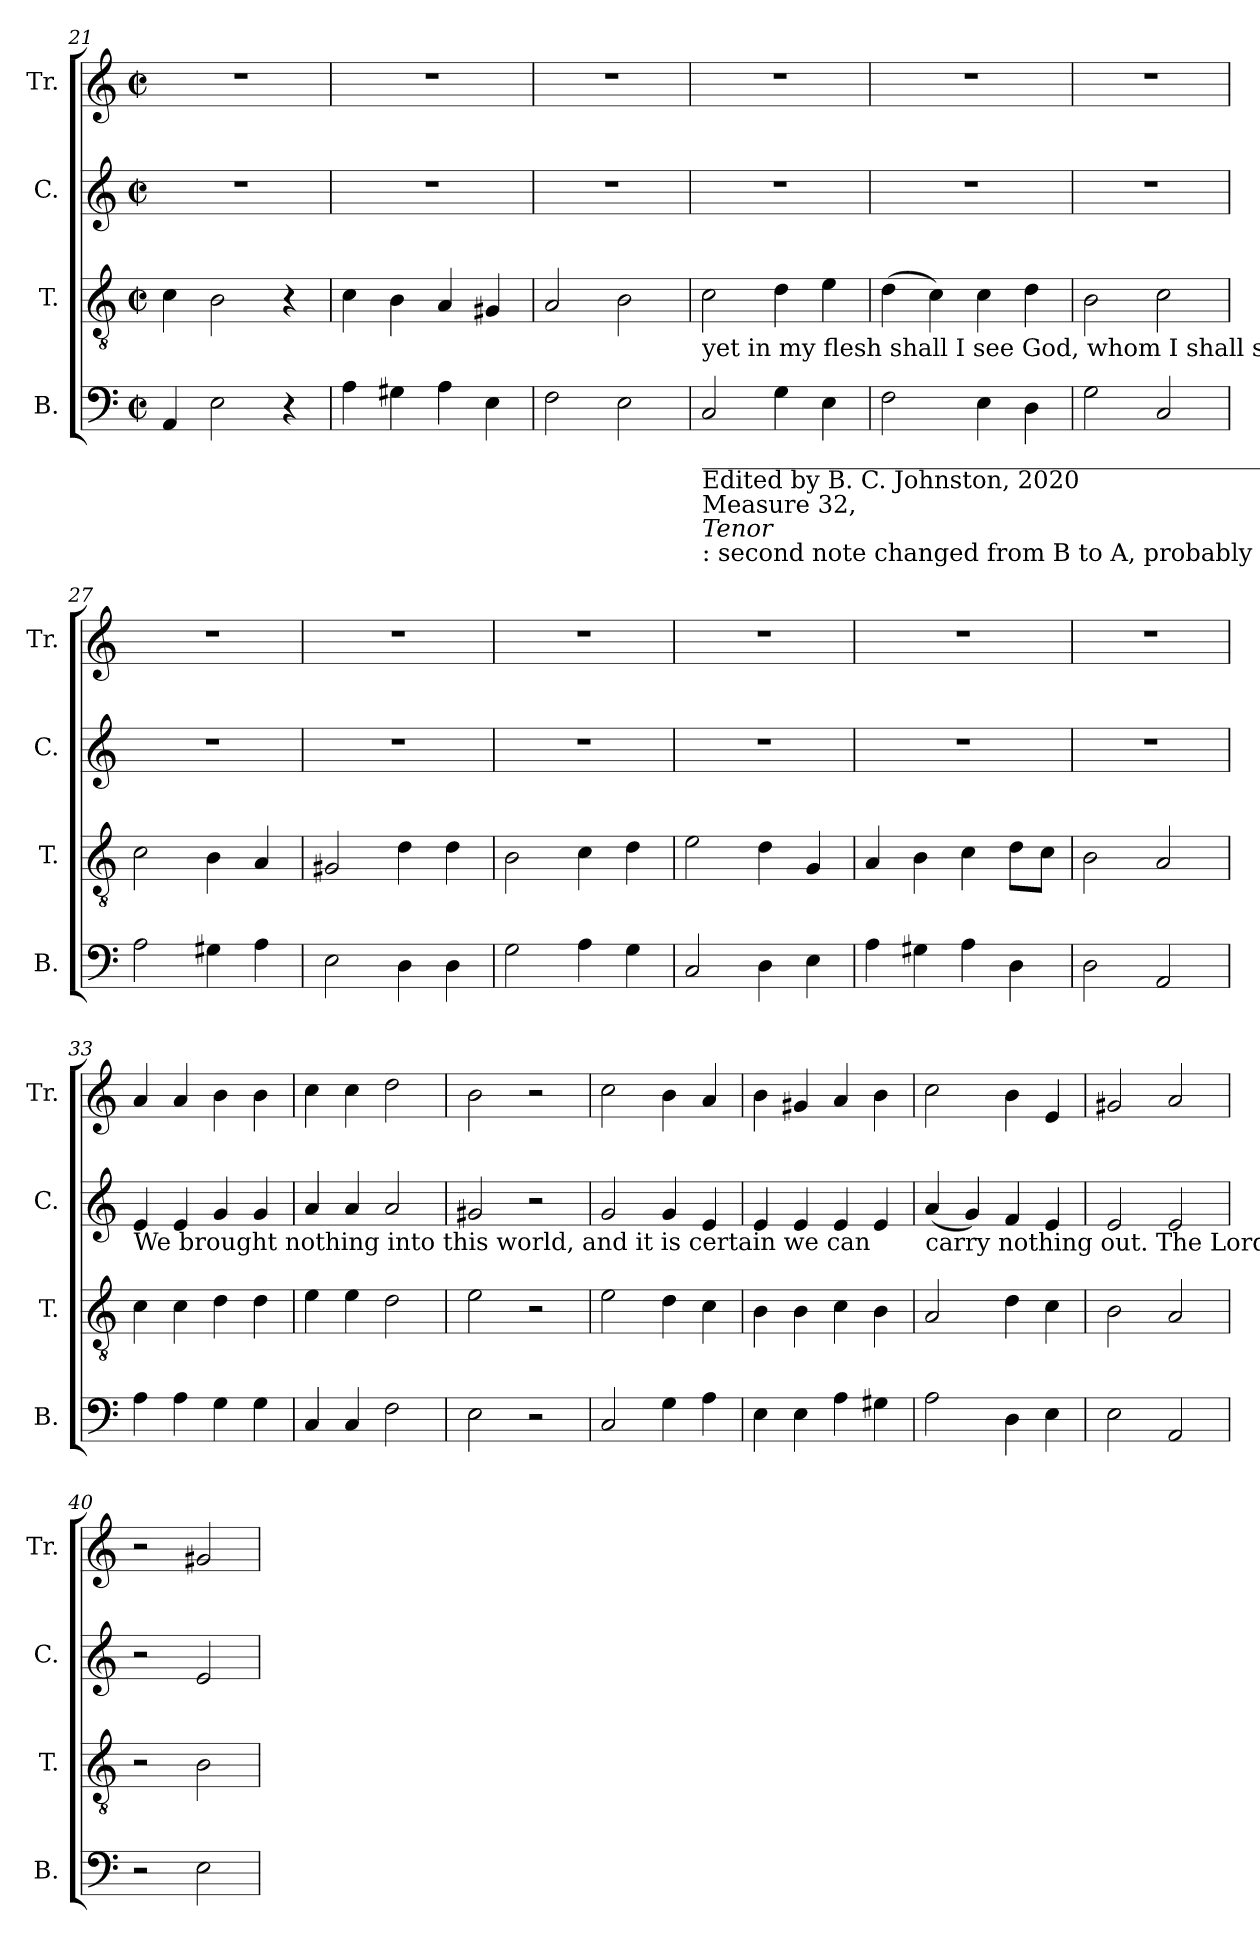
**kern	**kern	**kern	**kern
*part4	*part3	*part2	*part1
*staff4	*staff3	*staff2	*staff1
*I"B.	*I"T.	*I"C.	*I"Tr.
*I'B.	*I'T.	*I'C.	*I'Tr.
*clefF4	*clefGv2	*clefG2	*clefG2
*k[]	*k[]	*k[]	*k[]
*M2/2	*M2/2	*M2/2	*M2/2
*met(c|)	*met(c|)	*met(c|)	*met(c|)
=21	=21	=21	=21
4AA!/	4c!\	1r	1r
2E!\	2B!\	.	.
4r	4r	.	.
=22	=22	=22	=22
4A!\	4c!\	1r	1r
4G#X!\	4B!\	.	.
4A!\	4A!/	.	.
4E!\	4G#X!/	.	.
=23	=23	=23	=23
2F!\	2A!/	1r	1r
2E!\	2B!\	.	.
!!LO:LB:g=z
=24	=24	=24	=24
!	!LO:TX:b:t=yet  in  my  flesh shall I   see God, whom I   shall   see  for my self, and mine eyes shall behold and not an – oth – er.	!	!
!LO:TX:b:t=______________________________________________________________________	!	!	!
!LO:TX:b:t=Edited by B. C. Johnston, 2020	!	!	!
!LO:TX:b:t=Measure 32,	!	!	!
!LO:TX:b:i:t=Tenor	!	!	!
!LO:TX:b:t=&colon; second note changed from B to A, probably a misprint.	!	!	!
2C!/	2c!\	1r	1r
4G!\	4d!\	.	.
4E!\	4e!\	.	.
=25	=25	=25	=25
2F!\	(>4d!\	1r	1r
.	4c!\)	.	.
4E!\	4c!\	.	.
4D!\	4d!\	.	.
=26	=26	=26	=26
2G!\	2B!\	1r	1r
2C!/	2c!\	.	.
=27	=27	=27	=27
2A!\	2c!\	1r	1r
4G#X!\	4B!\	.	.
4A!\	4A!/	.	.
=28	=28	=28	=28
2E!\	2G#X!/	1r	1r
4D!\	4d!\	.	.
4D!\	4d!\	.	.
=29	=29	=29	=29
2G!\	2B!\	1r	1r
4A!\	4c!\	.	.
4G!\	4d!\	.	.
=30	=30	=30	=30
2C!/	2e!\	1r	1r
4D!\	4d!\	.	.
4E!\	4G!/	.	.
=31	=31	=31	=31
4A!\	4A!/	1r	1r
4G#X!\	4B!\	.	.
4A!\	4c!\	.	.
4D!\	8d!\L	.	.
.	8c!\J	.	.
=32	=32	=32	=32
2D!\	2B!\	1r	1r
2AA!/	2A!/	.	.
=33	=33	=33	=33
!	!	!LO:TX:b:t=We brought nothing into this world,     and  it  is   certain   we    can	!
4A!\	4c!\	4e!/	4a!/
4A!\	4c!\	4e!/	4a!/
4G!\	4d!\	4g!/	4b!\
4G!\	4d!\	4g!/	4b!\
=34	=34	=34	=34
4C!/	4e!\	4a!/	4cc!\
4C!/	4e!\	4a!/	4cc!\
2F!\	2d!\	2a!/	2dd!\
=35	=35	=35	=35
2E!\	2e!\	2g#X!/	2b!\
2r	2r	2r	2r
=36	=36	=36	=36
2C!/	2e!\	2g!/	2cc!\
4G!\	4d!\	4g!/	4b!\
4A!\	4c!\	4e!/	4a!/
=37	=37	=37	=37
4E!\	4B!\	4e!/	4b!\
4E!\	4B!\	4e!/	4g#X!/
4A!\	4c!\	4e!/	4a!/
4G#X!\	4B!\	4e!/	4b!\
!!LO:PB:g=z
=38	=38	=38	=38
!	!	!LO:TX:b:t=carry    nothing   out.       The   Lord  gave,     and the Lord hath  ta –ken a –way,  bles – sed  be  the name of    the     Lord.  I        heard  a   voice    from  heav'n,	!
2A!\	2A!/	(<4a!/	2cc!\
.	.	4g!/)	.
4D!\	4d!\	4f!/	4b!\
4E!\	4c!\	4e!/	4e!/
=39	=39	=39	=39
2E!\	2B!\	2e!/	2g#X!/
2AA!/	2A!/	2e!/	2a!/
=40	=40	=40	=40
2r	2r	2r	2r
2E!\	2B!\	2e!/	2g#X!/
=	=	=	=
*-	*-	*-	*-
